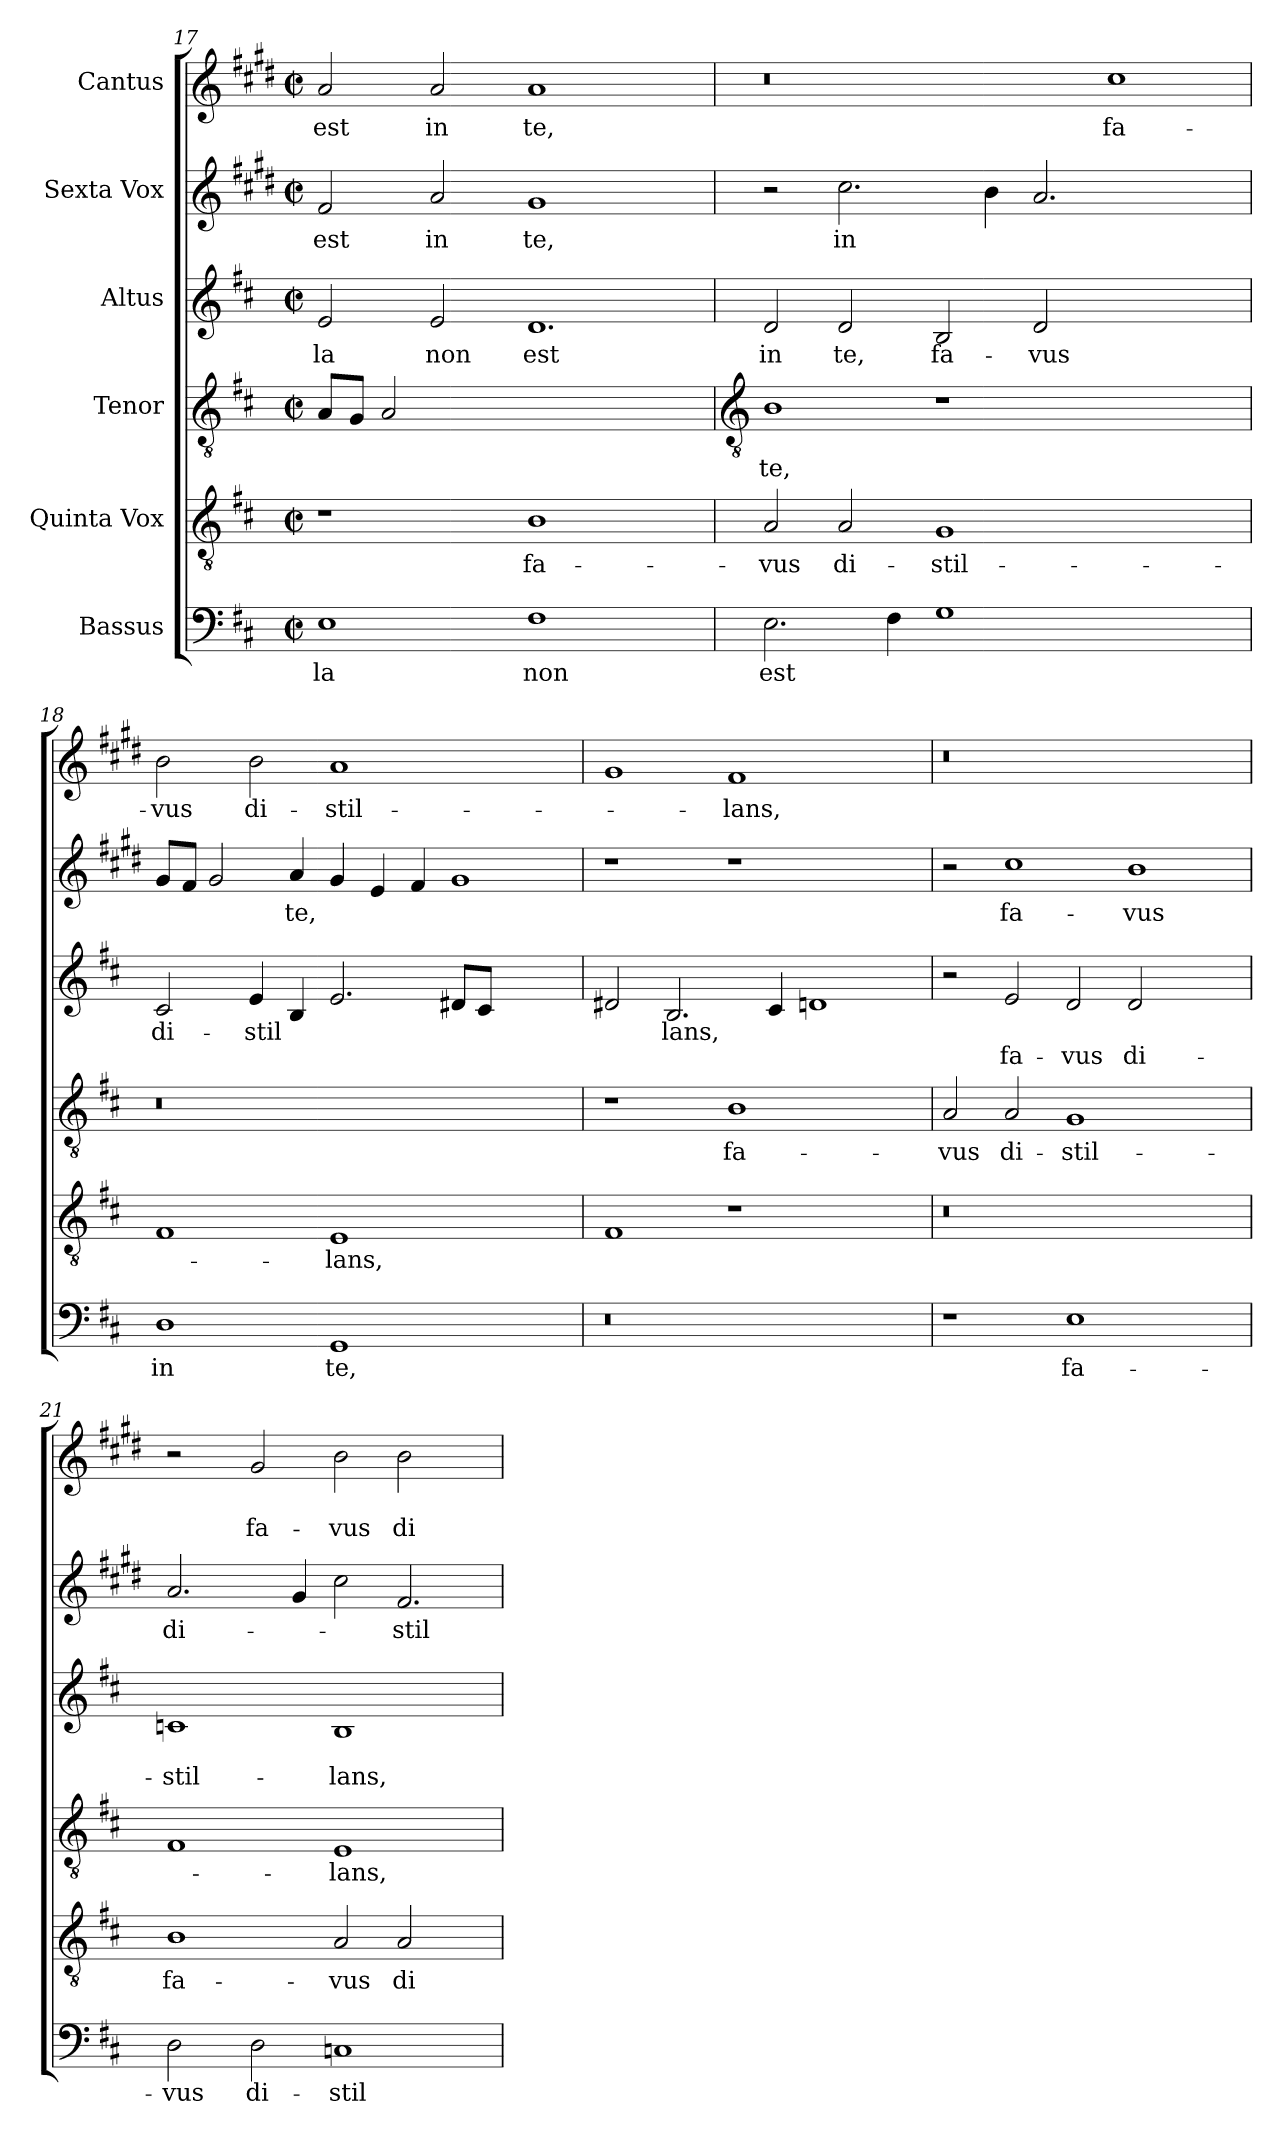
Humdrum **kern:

**kern	**text	**kern	**text	**kern	**text	**kern	**text	**text	**kern	**text	**kern	**text	**text
*part6	*part6	*part5	*part5	*part4	*part4	*part3	*part3	*part3	*part2	*part2	*part1	*part1	*part1
*staff6	*staff6	*staff5	*staff5	*staff4	*staff4	*staff3	*staff3	*staff3	*staff2	*staff2	*staff1	*staff1	*staff1
*I"Bassus	*	*I"Quinta Vox	*	*I"Tenor	*	*I"Altus	*	*	*I"Sexta Vox	*	*I"Cantus	*	*
!!LO:LB:g=z
*clefF4	*	*clefGv2	*	*clefGv2	*	*clefG2	*	*	*clefG2	*	*clefG2	*	*
*	*	*	*	*	*	*	*	*	*ITrd1c2	*	*ITrd1c2	*	*
*k[f#c#]	*	*k[f#c#]	*	*k[f#c#]	*	*k[f#c#]	*	*	*k[f#c#]	*	*k[f#c#]	*	*
*D:	*	*D:	*	*D:	*	*D:	*	*	*D:	*	*D:	*	*
*M4/2	*	*M4/2	*	*M4/2	*	*M4/2	*	*	*M4/2	*	*M4/2	*	*
*met(c|)	*	*met(c|)	*	*met(c|)	*	*met(c|)	*	*	*met(c|)	*	*met(c|)	*	*
=17	=17	=17	=17	=17	=17	=17	=17	=17	=17	=17	=17	=17	=17
!	!LO:LY:b	!	!	!	!	!	!LO:LY:b	!	!	!LO:LY:b	!	!LO:LY:b	!
*	*	*	*	*	*	*	*	*	*	*	*^	*	*
1E	-la	1r	.	8AL	.	2e	-la	.	2e	est	2g	0ryy	est	.
.	.	.	.	8GJ	.	.	.	.	.	.	.	.	.	.
.	.	.	.	2A	.	.	.	.	.	.	.	.	.	.
!	!	!	!	!	!	!	!LO:LY:b	!	!	!LO:LY:b	!	!	!LO:LY:b	!
.	.	.	.	.	.	2e	non	.	2g	in	2g	.	in	.
.	.	.	.	1..ryy	.	.	.	.	.	.	.	.	.	.
!	!LO:LY:b	!	!LO:LY:b	!	!	!	!LO:LY:b	!	!	!LO:LY:b	!	!	!LO:LY:b	!
1F#	non	1B	fa-	.	.	1.d	est	.	1f#	te,	1g	.	te,	.
2ryy	.	2ryy	.	.	.	.	.	.	2ryy	.	2ryy	2ryy	.	.
!!LO:LB:g=z	!!
=17A	=17A	=17A	=17A	=17A	=17A	=17A	=17A	=17A	=17A	=17A	=17A	=17A	=17A	=17A
*	*	*	*	*clefGv2	*	*	*	*	*	*	*	*	*	*
!	!LO:LY:b	!	!LO:LY:b	!	!LO:LY:b	!	!LO:LY:b	!	!	!	!	!	!	!
2.E	est	2A	-vus	1B	te,	2d	in	.	2r	.	0r	0ryy	.	.
!	!	!	!LO:LY:b	!	!	!	!LO:LY:b	!	!	!LO:LY:b	!	!	!	!
.	.	2A	di-	.	.	2d	te,	.	2.b	in	.	.	.	.
4F#	.	.	.	.	.	.	.	.	.	.	.	.	.	.
!	!	!	!LO:LY:b	!	!	!	!LO:LY:b	!	!	!	!	!	!	!
1G	.	1G	-stil-	1r	.	2B	fa-	.	.	.	.	.	.	.
.	.	.	.	.	.	.	.	.	4a	.	.	.	.	.
!	!	!	!	!	!	!	!LO:LY:b	!	!	!	!	!	!	!
.	.	.	.	.	.	2d	-vus	.	2.g	.	.	.	.	.
!	!	!	!	!	!	!	!	!	!	!	!	!	!LO:LY:b	!
1ryy	.	1ryy	.	1ryy	.	1ryy	.	.	.	.	1b	1ryy	fa-	.
.	.	.	.	.	.	.	.	.	2.ryy	.	.	.	.	.
=18A	=18A	=18A	=18A	=18A	=18A	=18A	=18A	=18A	=18A	=18A	=18A	=18A	=18A	=18A
!	!LO:LY:b	!	!	!	!	!	!LO:LY:b	!	!	!	!	!	!LO:LY:b	!
1D	in	1F#	.	0r	.	2c#	di-	.	8f#L	.	2a	1ryy	-vus	.
.	.	.	.	.	.	.	.	.	8eJ	.	.	.	.	.
.	.	.	.	.	.	.	.	.	2f#	.	.	.	.	.
!	!	!	!	!	!	!	!LO:LY:b	!	!	!	!	!	!LO:LY:b	!
.	.	.	.	.	.	4e	-stil	.	.	.	2a	.	di-	.
!	!	!	!	!	!	!	!	!	!	!LO:LY:b	!	!	!	!
.	.	.	.	.	.	4B	.	.	4g	te,	.	.	.	.
!	!LO:LY:b	!	!LO:LY:b	!	!	!	!	!	!	!	!	!	!LO:LY:b	!
1GG	te,	1E	-lans,	.	.	2.e	.	.	4f#	.	1g	2ryy	-stil-	.
.	.	.	.	.	.	.	.	.	4d	.	.	.	.	.
.	.	.	.	.	.	.	.	.	4e	.	.	2ryy	.	.
.	.	.	.	.	.	8d#L	.	.	1f#	.	.	.	.	.
.	.	.	.	.	.	8c#J	.	.	.	.	.	.	.	.
2.ryy	.	2.ryy	.	2.ryy	.	2.ryy	.	.	.	.	2.ryy	2.ryy	.	.
=19A	=19A	=19A	=19A	=19A	=19A	=19A	=19A	=19A	=19A	=19A	=19A	=19A	=19A	=19A
0r	.	1F#	.	1r	.	2d#X	.	.	1r	.	1f#	2ryy	.	.
!	!	!	!	!	!	!	!LO:LY:b	!	!	!	!	!	!	!
.	.	.	.	.	.	2.B	lans,	.	.	.	.	0ryy	.	.
!	!	!	!	!	!LO:LY:b	!	!	!	!	!	!	!	!LO:LY:b	!
.	.	1r	.	1B	fa-	.	.	.	1r	.	1e	.	-lans,	.
.	.	.	.	.	.	4c#	.	.	.	.	.	.	.	.
.	.	.	.	.	.	1dn	.	.	.	.	.	.	.	.
2ryy	.	2ryy	.	2ryy	.	.	.	.	2ryy	.	2ryy	.	.	.
=20A	=20A	=20A	=20A	=20A	=20A	=20A	=20A	=20A	=20A	=20A	=20A	=20A	=20A	=20A
!	!	!	!	!	!LO:LY:b	!	!	!	!	!	!	!	!	!
1r	.	0r	.	2A	-vus	2r	.	.	2r	.	0r	2ryy	.	.
!	!	!	!	!	!LO:LY:b	!	!	!LO:LY:b	!	!LO:LY:b	!	!	!	!
.	.	.	.	2A	di-	2e	.	fa-	1b	fa-	.	0ryy	.	.
!	!LO:LY:b	!	!	!	!LO:LY:b	!	!	!LO:LY:b	!	!	!	!	!	!
1E	fa-	.	.	1G	-stil-	2d	.	-vus	.	.	.	.	.	.
!	!	!	!	!	!	!	!	!LO:LY:b	!	!LO:LY:b	!	!	!	!
.	.	.	.	.	.	2d	.	di-	1a	-vus	.	.	.	.
2ryy	.	2ryy	.	2ryy	.	2ryy	.	.	.	.	2ryy	.	.	.
=21A	=21A	=21A	=21A	=21A	=21A	=21A	=21A	=21A	=21A	=21A	=21A	=21A	=21A	=21A
!	!LO:LY:b	!	!LO:LY:b	!	!	!	!	!LO:LY:b	!	!LO:LY:b	!	!	!	!
2D	-vus	1B	fa-	1F#	.	1cn	.	-stil-	2.g	di-	2r	4ryy	.	.
.	.	.	.	.	.	.	.	.	.	.	.	0ryy	.	.
!	!LO:LY:b	!	!	!	!	!	!	!	!	!	!	!	!	!LO:LY:b
2D	di-	.	.	.	.	.	.	.	.	.	2f#	.	.	fa-
.	.	.	.	.	.	.	.	.	4f#	.	.	.	.	.
!	!LO:LY:b	!	!LO:LY:b	!	!LO:LY:b	!	!	!LO:LY:b	!	!	!	!	!	!LO:LY:b
1Cn	-stil-	2A	-vus	1E	-lans,	1B	.	-lans,	2b	.	2a	.	.	-vus
!	!	!	!LO:LY:b	!	!	!	!	!	!	!LO:LY:b	!	!	!	!LO:LY:b
.	.	2A	di-	.	.	.	.	.	2.e	-stil-	2a	.	.	di-
4ryy	.	4ryy	.	4ryy	.	4ryy	.	.	.	.	4ryy	.	.	.
*	*	*	*	*	*	*	*	*	*	*	*v	*v	*	*
=	=	=	=	=	=	=	=	=	=	=	=	=	=
*-	*-	*-	*-	*-	*-	*-	*-	*-	*-	*-	*-	*-	*-
